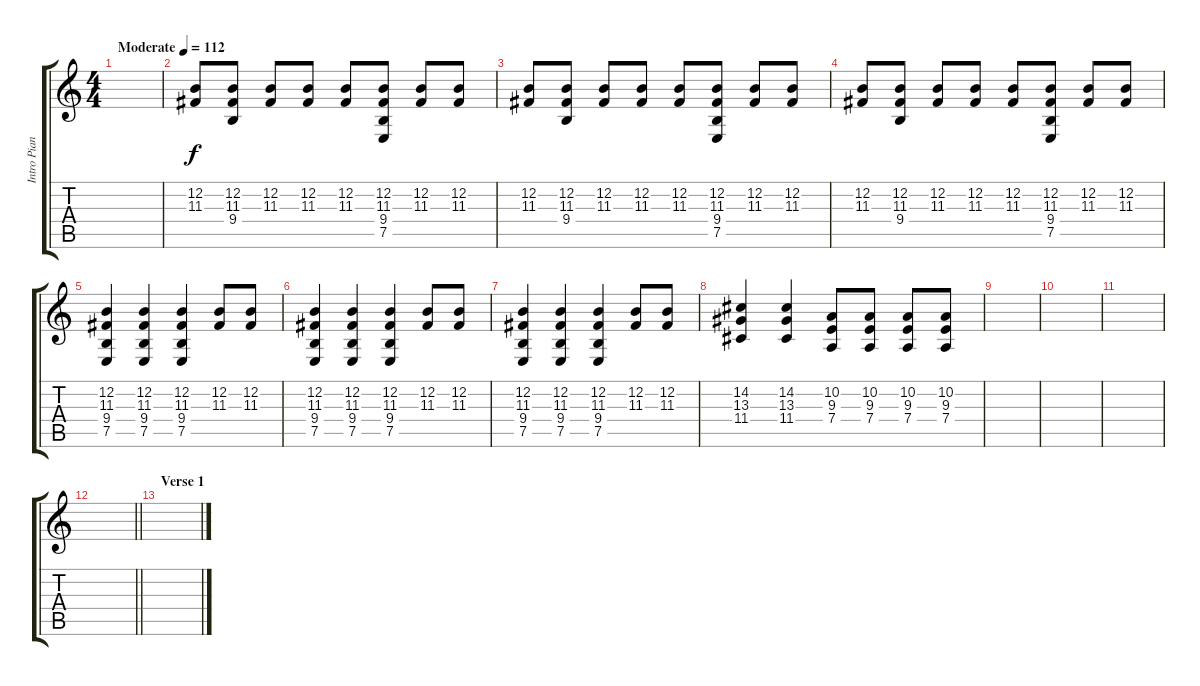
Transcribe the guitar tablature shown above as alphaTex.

\track ("Intro Piano" "Intro Pian") {instrument clavinet}
\staff {score tabs}
\tuning (E4 B3 G3 D3 A2 E2) {hide}
\ts (4 4)
\tempo (112 "Moderate")
\clef g2
\ks c
|
(12.2 11.3).8 (12.2 11.3 9.4).8 (12.2 11.3).8 (12.2 11.3).8 (12.2 11.3).8 (12.2 11.3 9.4 7.5).8 (12.2 11.3).8 (12.2 11.3).8 |
(12.2 11.3).8 (12.2 11.3 9.4).8 (12.2 11.3).8 (12.2 11.3).8 (12.2 11.3).8 (12.2 11.3 9.4 7.5).8 (12.2 11.3).8 (12.2 11.3).8 |
(12.2 11.3).8 (12.2 11.3 9.4).8 (12.2 11.3).8 (12.2 11.3).8 (12.2 11.3).8 (12.2 11.3 9.4 7.5).8 (12.2 11.3).8 (12.2 11.3).8 |
(12.2 11.3 9.4 7.5).4 (12.2 11.3 9.4 7.5).4 (12.2 11.3 9.4 7.5).4 (12.2 11.3).8 (12.2 11.3).8 |
(12.2 11.3 9.4 7.5).4 (12.2 11.3 9.4 7.5).4 (12.2 11.3 9.4 7.5).4 (12.2 11.3).8 (12.2 11.3).8 |
(12.2 11.3 9.4 7.5).4 (12.2 11.3 9.4 7.5).4 (12.2 11.3 9.4 7.5).4 (12.2 11.3).8 (12.2 11.3).8 |
(14.2 13.3 11.4).4 (14.2 13.3 11.4).4 (10.2 9.3 7.4).8 (10.2 9.3 7.4).8 (10.2 9.3 7.4).8 (10.2 9.3 7.4).8 |
|
|
|
\barLineRight lightlight
|
\section ("" "Verse 1")
